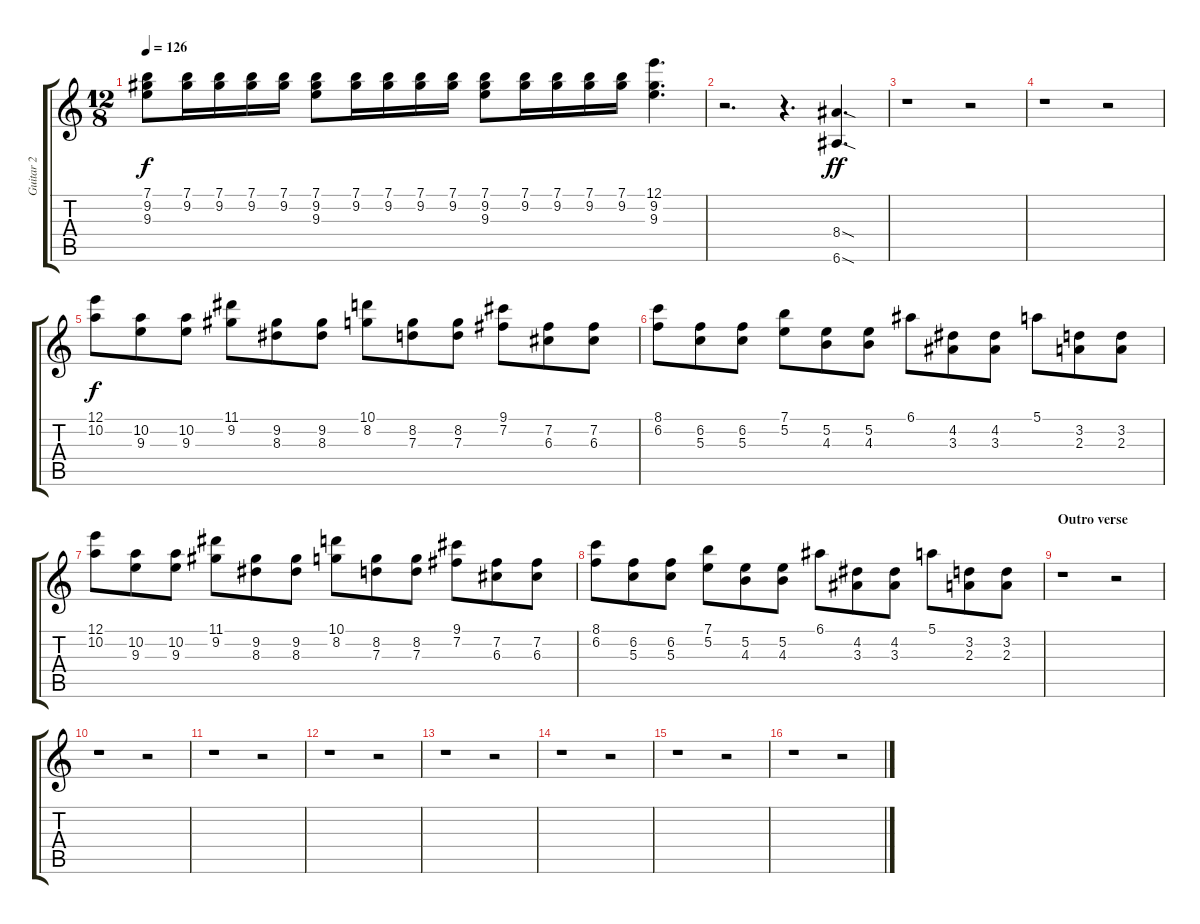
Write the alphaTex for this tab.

\track ("Guitar 2" "Guitar 2") {instrument distortionguitar}
\staff {score tabs}
\tuning (E4 B3 G3 D3 A2 E2) {hide}
\ts (12 8)
\tempo 126
\clef g2
\ks c
(7.1 9.2 9.3).8{dy f} (7.1 9.2).16 (7.1 9.2).16 (7.1 9.2).16 (7.1 9.2).16 (7.1 9.2 9.3).8 (7.1 9.2).16 (7.1 9.2).16 (7.1 9.2).16 (7.1 9.2).16 (7.1 9.2 9.3).8 (7.1 9.2).16 (7.1 9.2).16 (7.1 9.2).16 (7.1 9.2).16 (12.1 9.2 9.3).4{d} |
r.2{d} r.4{d} (8.4{sod} 6.6{sod}).4{d dy ff} |
r.1 r.2 |
r.1 r.2 |
(12.1 10.2).8{dy f} (10.2 9.3).8 (10.2 9.3).8 (11.1 9.2).8 (9.2 8.3).8 (9.2 8.3).8 (10.1 8.2).8 (8.2 7.3).8 (8.2 7.3).8 (9.1 7.2).8 (7.2 6.3).8 (7.2 6.3).8 |
(8.1 6.2).8 (6.2 5.3).8 (6.2 5.3).8 (7.1 5.2).8 (5.2 4.3).8 (5.2 4.3).8 6.1.8 (4.2 3.3).8 (4.2 3.3).8 5.1.8 (3.2 2.3).8 (3.2 2.3).8 |
(12.1 10.2).8 (10.2 9.3).8 (10.2 9.3).8 (11.1 9.2).8 (9.2 8.3).8 (9.2 8.3).8 (10.1 8.2).8 (8.2 7.3).8 (8.2 7.3).8 (9.1 7.2).8 (7.2 6.3).8 (7.2 6.3).8 |
(8.1 6.2).8 (6.2 5.3).8 (6.2 5.3).8 (7.1 5.2).8 (5.2 4.3).8 (5.2 4.3).8 6.1.8 (4.2 3.3).8 (4.2 3.3).8 5.1.8 (3.2 2.3).8 (3.2 2.3).8 |
\section ("" "Outro verse")
r.1 r.2 |
r.1 r.2 |
r.1 r.2 |
r.1 r.2 |
r.1 r.2 |
r.1 r.2 |
r.1 r.2 |
r.1 r.2
